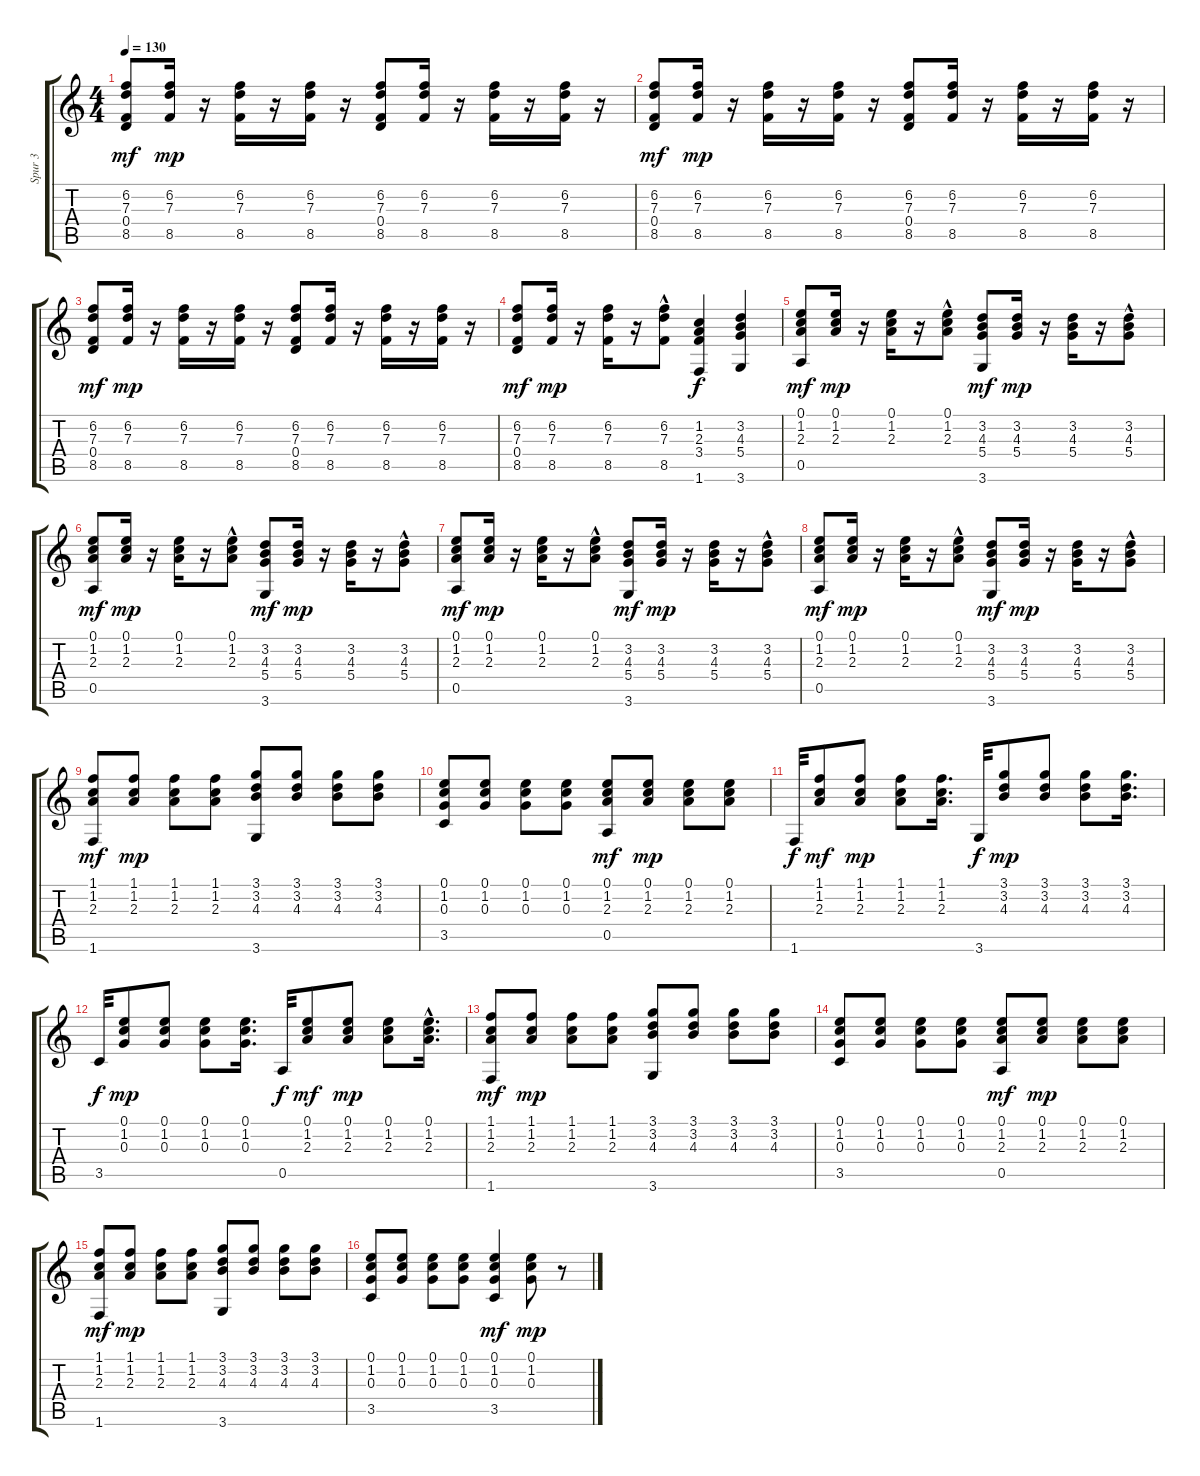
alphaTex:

\track ("Spur 3" "Spur 3") {instrument acousticguitarsteel}
\staff {score tabs}
\tuning (E4 B3 G3 D3 A2 E2) {hide}
\ts (4 4)
\tempo 130
\clef g2
\ks c
(6.2 7.3 0.4 8.5).8{dy mf} (6.2 7.3 8.5).16{dy mp} r.16 (6.2 7.3 8.5).16 r.16 (6.2 7.3 8.5).16 r.16 (6.2 7.3 0.4 8.5).8 (6.2 7.3 8.5).16 r.16 (6.2 7.3 8.5).16 r.16 (6.2 7.3 8.5).16 r.16 |
(6.2 7.3 0.4 8.5).8{dy mf} (6.2 7.3 8.5).16{dy mp} r.16 (6.2 7.3 8.5).16 r.16 (6.2 7.3 8.5).16 r.16 (6.2 7.3 0.4 8.5).8 (6.2 7.3 8.5).16 r.16 (6.2 7.3 8.5).16 r.16 (6.2 7.3 8.5).16 r.16 |
(6.2 7.3 0.4 8.5).8{dy mf} (6.2 7.3 8.5).16{dy mp} r.16 (6.2 7.3 8.5).16 r.16 (6.2 7.3 8.5).16 r.16 (6.2 7.3 0.4 8.5).8 (6.2 7.3 8.5).16 r.16 (6.2 7.3 8.5).16 r.16 (6.2 7.3 8.5).16 r.16 |
(6.2 7.3 0.4 8.5).8{dy mf} (6.2 7.3 8.5).16{dy mp} r.16 (6.2 7.3 8.5).16 r.16 (6.2{hac} 7.3{hac} 8.5).8 (1.2 2.3 3.4 1.6).4{dy f} (3.2 4.3 5.4 3.6).4 |
(0.1 1.2 2.3 0.5).8{dy mf} (0.1 1.2 2.3).16{dy mp} r.16 (0.1 1.2 2.3).16 r.16 (0.1{hac} 1.2{hac} 2.3{hac}).8 (3.2 4.3 5.4 3.6).8{dy mf} (3.2 4.3 5.4).16{dy mp} r.16 (3.2 4.3 5.4).16 r.16 (3.2{hac} 4.3{hac} 5.4{hac}).8 |
(0.1 1.2 2.3 0.5).8{dy mf} (0.1 1.2 2.3).16{dy mp} r.16 (0.1 1.2 2.3).16 r.16 (0.1{hac} 1.2{hac} 2.3{hac}).8 (3.2 4.3 5.4 3.6).8{dy mf} (3.2 4.3 5.4).16{dy mp} r.16 (3.2 4.3 5.4).16 r.16 (3.2{hac} 4.3{hac} 5.4{hac}).8 |
(0.1 1.2 2.3 0.5).8{dy mf} (0.1 1.2 2.3).16{dy mp} r.16 (0.1 1.2 2.3).16 r.16 (0.1{hac} 1.2{hac} 2.3{hac}).8 (3.2 4.3 5.4 3.6).8{dy mf} (3.2 4.3 5.4).16{dy mp} r.16 (3.2 4.3 5.4).16 r.16 (3.2{hac} 4.3{hac} 5.4{hac}).8 |
(0.1 1.2 2.3 0.5).8{dy mf} (0.1 1.2 2.3).16{dy mp} r.16 (0.1 1.2 2.3).16 r.16 (0.1{hac} 1.2{hac} 2.3{hac}).8 (3.2 4.3 5.4 3.6).8{dy mf} (3.2 4.3 5.4).16{dy mp} r.16 (3.2 4.3 5.4).16 r.16 (3.2{hac} 4.3{hac} 5.4{hac}).8 |
(1.1 1.2 2.3 1.6).8{dy mf} (1.1 1.2 2.3).8{dy mp} (1.1 1.2 2.3).8 (1.1 1.2 2.3).8 (3.1 3.2 4.3 3.6).8 (3.1 3.2 4.3).8 (3.1 3.2 4.3).8 (3.1 3.2 4.3).8 |
(0.1 1.2 0.3 3.5).8 (0.1 1.2 0.3).8 (0.1 1.2 0.3).8 (0.1 1.2 0.3).8 (0.1 1.2 2.3 0.5).8{dy mf} (0.1 1.2 2.3).8{dy mp} (0.1 1.2 2.3).8 (0.1 1.2 2.3).8 |
1.6.32{dy f} (1.1 1.2 2.3).8{dy mf} (1.1 1.2 2.3).8{dy mp} (1.1 1.2 2.3).8 (1.1 1.2 2.3).16{d} 3.6.32{dy f} (3.1 3.2 4.3).8{dy mp} (3.1 3.2 4.3).8 (3.1 3.2 4.3).8 (3.1 3.2 4.3).16{d} |
3.5.32{dy f} (0.1 1.2 0.3).8{dy mp} (0.1 1.2 0.3).8 (0.1 1.2 0.3).8 (0.1 1.2 0.3).16{d} 0.5.32{dy f} (0.1 1.2 2.3).8{dy mf} (0.1 1.2 2.3).8{dy mp} (0.1 1.2 2.3).8 (0.1 1.2{hac} 2.3{hac}).16{d} |
(1.1 1.2 2.3 1.6).8{dy mf} (1.1 1.2 2.3).8{dy mp} (1.1 1.2 2.3).8 (1.1 1.2 2.3).8 (3.1 3.2 4.3 3.6).8 (3.1 3.2 4.3).8 (3.1 3.2 4.3).8 (3.1 3.2 4.3).8 |
(0.1 1.2 0.3 3.5).8 (0.1 1.2 0.3).8 (0.1 1.2 0.3).8 (0.1 1.2 0.3).8 (0.1 1.2 2.3 0.5).8{dy mf} (0.1 1.2 2.3).8{dy mp} (0.1 1.2 2.3).8 (0.1 1.2 2.3).8 |
(1.1 1.2 2.3 1.6).8{dy mf} (1.1 1.2 2.3).8{dy mp} (1.1 1.2 2.3).8 (1.1 1.2 2.3).8 (3.1 3.2 4.3 3.6).8 (3.1 3.2 4.3).8 (3.1 3.2 4.3).8 (3.1 3.2 4.3).8 |
(0.1 1.2 0.3 3.5).8 (0.1 1.2 0.3).8 (0.1 1.2 0.3).8 (0.1 1.2 0.3).8 (0.1 1.2 0.3 3.5).4{dy mf} (0.1 1.2 0.3).8{dy mp} r.8
